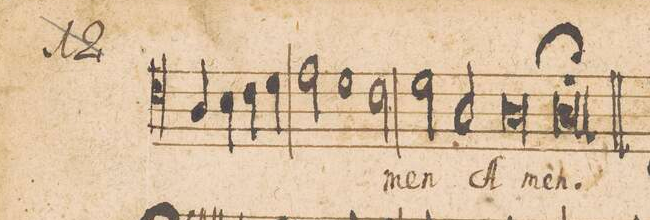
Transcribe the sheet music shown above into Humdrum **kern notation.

**kern	**text	**text
*I"[ALTVS.]	*	*
*clefC4	*	*
*k[]	*	*
*met(c|)	*	*
*M2/1	*	*
4A/	A-	.
4B\	.	.
4c\	.	.
4d\	.	.
=79-	=79-	=79-
2e\	.	.
1d	.	.
2c\	.	.
=80-	=80-	=80-
2d\	-men	.
2A/	.	.
0A	A-	.
=81-	=81-	=81-
0Al;	-men.	.
==	==	==
*-	*-	*-
